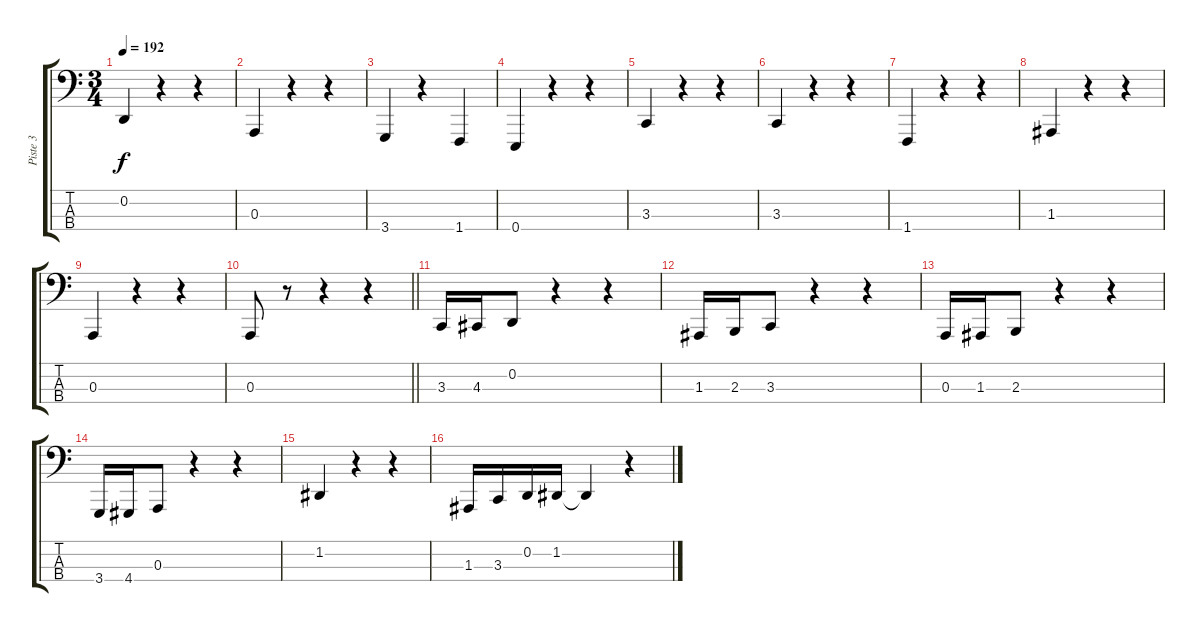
\track ("Piste 3" "Piste 3") {instrument tuba}
\staff {score tabs}
\tuning (G2 D2 A1 E1) {hide}
\ts (3 4)
\tempo 192
\clef f4
\ks c
0.2.4{dy f} r.4 r.4 |
0.3.4 r.4 r.4 |
3.4.4 r.4 1.4.4 |
0.4.4 r.4 r.4 |
3.3.4 r.4 r.4 |
3.3.4 r.4 r.4 |
1.4.4 r.4 r.4 |
1.3.4 r.4 r.4 |
0.3.4 r.4 r.4 |
\barLineRight lightlight
0.3.8 r.8 r.4 r.4 |
3.3.16 4.3.16 0.2.8 r.4 r.4 |
1.3.16 2.3.16 3.3.8 r.4 r.4 |
0.3.16 1.3.16 2.3.8 r.4 r.4 |
3.4.16 4.4.16 0.3.8 r.4 r.4 |
1.2.4 r.4 r.4 |
1.3.16 3.3.16 0.2.16 1.2.16 1.2{t}.4 r.4
